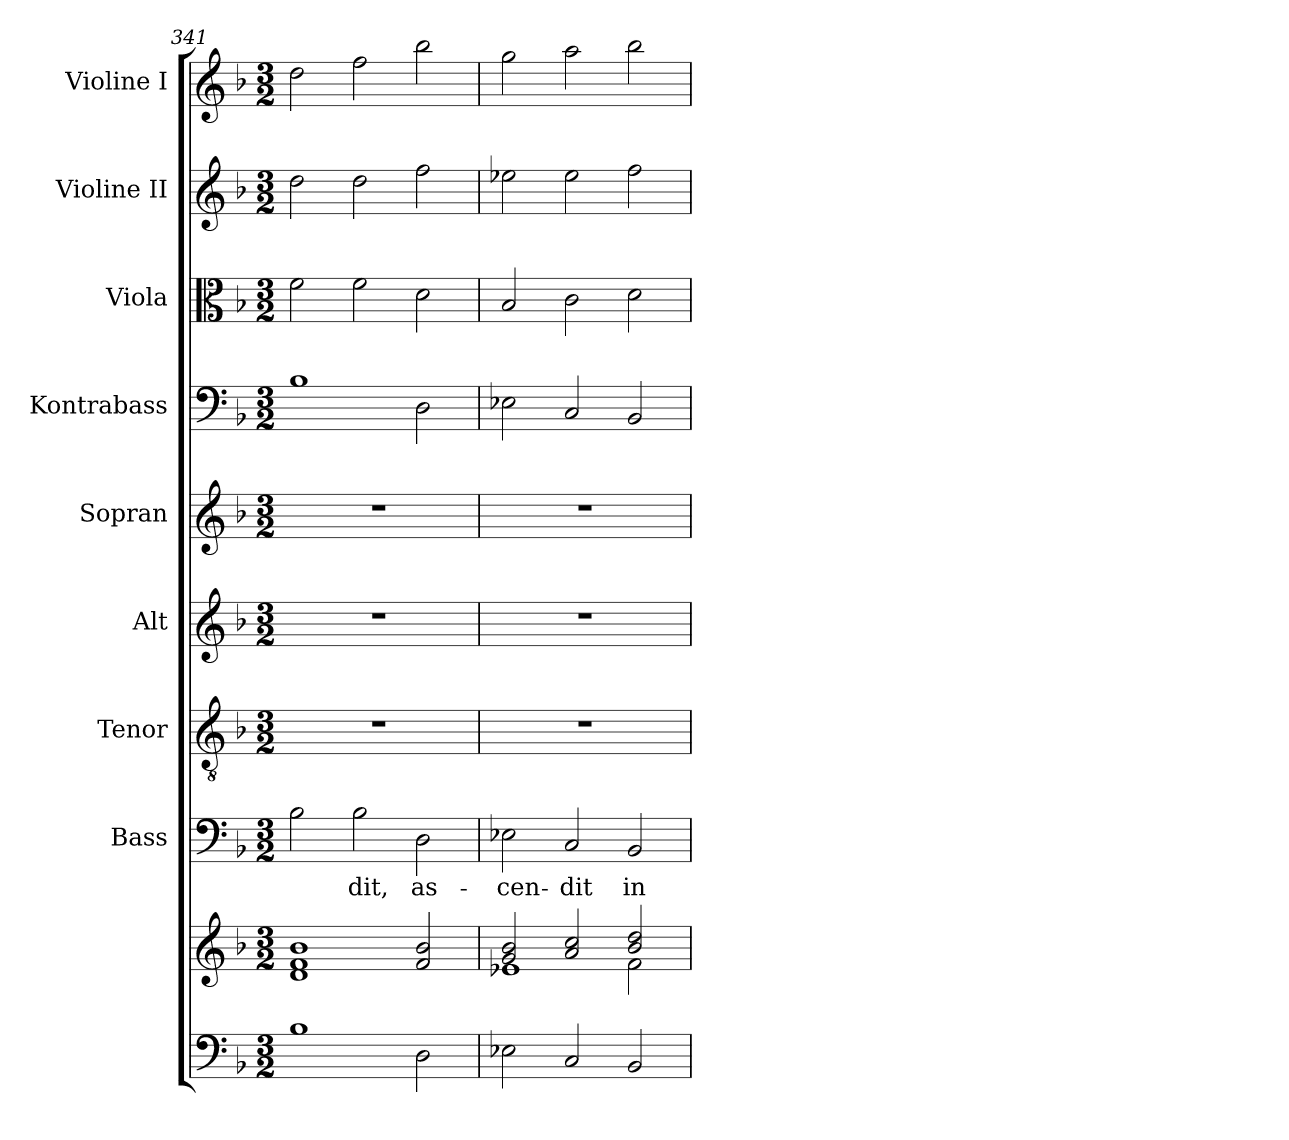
**kern	**kern	**kern	**text	**kern	**kern	**kern	**kern	**kern	**kern	**kern
*part9	*part9	*part8	*part8	*part7	*part6	*part5	*part4	*part3	*part2	*part1
*staff10	*staff9	*staff8	*staff8	*staff7	*staff6	*staff5	*staff4	*staff3	*staff2	*staff1
*	*	*I"Bass	*	*I"Tenor	*I"Alt	*I"Sopran	*I"Kontrabass	*I"Viola	*I"Violine II	*I"Violine I
*	*	*I'B.	*	*I'T.	*I'A.	*I'S.	*I'Kb.	*I'Vla.	*I'Vl. II	*I'Vl. I
*clefF4	*clefG2	*clefF4	*	*clefGv2	*clefG2	*clefG2	*clefF4	*clefC3	*clefG2	*clefG2
*	*	*	*	*	*	*	*ITrd7c12	*	*	*
*k[b-]	*k[b-]	*k[b-]	*	*k[b-]	*k[b-]	*k[b-]	*k[b-]	*k[b-]	*k[b-]	*k[b-]
*F:	*F:	*F:	*	*F:	*F:	*F:	*F:	*F:	*F:	*F:
*M3/2	*M3/2	*M3/2	*	*M3/2	*M3/2	*M3/2	*M3/2	*M3/2	*M3/2	*M3/2
=341	=341	=341	=341	=341	=341	=341	=341	=341	=341	=341
1B-	1d 1f 1b-	2B-\	.	1.r	1.r	1.r	1BB-	2f\	2dd\	2dd\
!	!	!	!LO:LY:b	!	!	!	!	!	!	!
.	.	2B-\	-dit,	.	.	.	.	2f\	2dd\	2ff\
!	!	!	!LO:LY:b	!	!	!	!	!	!	!
2D\	2f/ 2b-/	2D\	as-	.	.	.	2DD\	2d\	2ff\	2bb-\
=342	=342	=342	=342	=342	=342	=342	=342	=342	=342	=342
*	*^	*	*	*	*	*	*	*	*	*
!	!	!	!	!LO:LY:b	!	!	!	!	!	!	!
2E-X\	2g/ 2b-/	1e-X	2E-X\	-cen-	1.r	1.r	1.r	2EE-X\	2B-/	2ee-X\	2gg\
!	!	!	!	!LO:LY:b	!	!	!	!	!	!	!
2C/	2a/ 2cc/	.	2C/	-dit	.	.	.	2CC/	2c\	2ee-\	2aa\
!	!	!	!	!LO:LY:b	!	!	!	!	!	!	!
2BB-/	2b-/ 2dd/	2f\	2BB-/	in	.	.	.	2BBB-/	2d\	2ff\	2bb-\
*	*v	*v	*	*	*	*	*	*	*	*	*
=	=	=	=	=	=	=	=	=	=	=
*-	*-	*-	*-	*-	*-	*-	*-	*-	*-	*-
